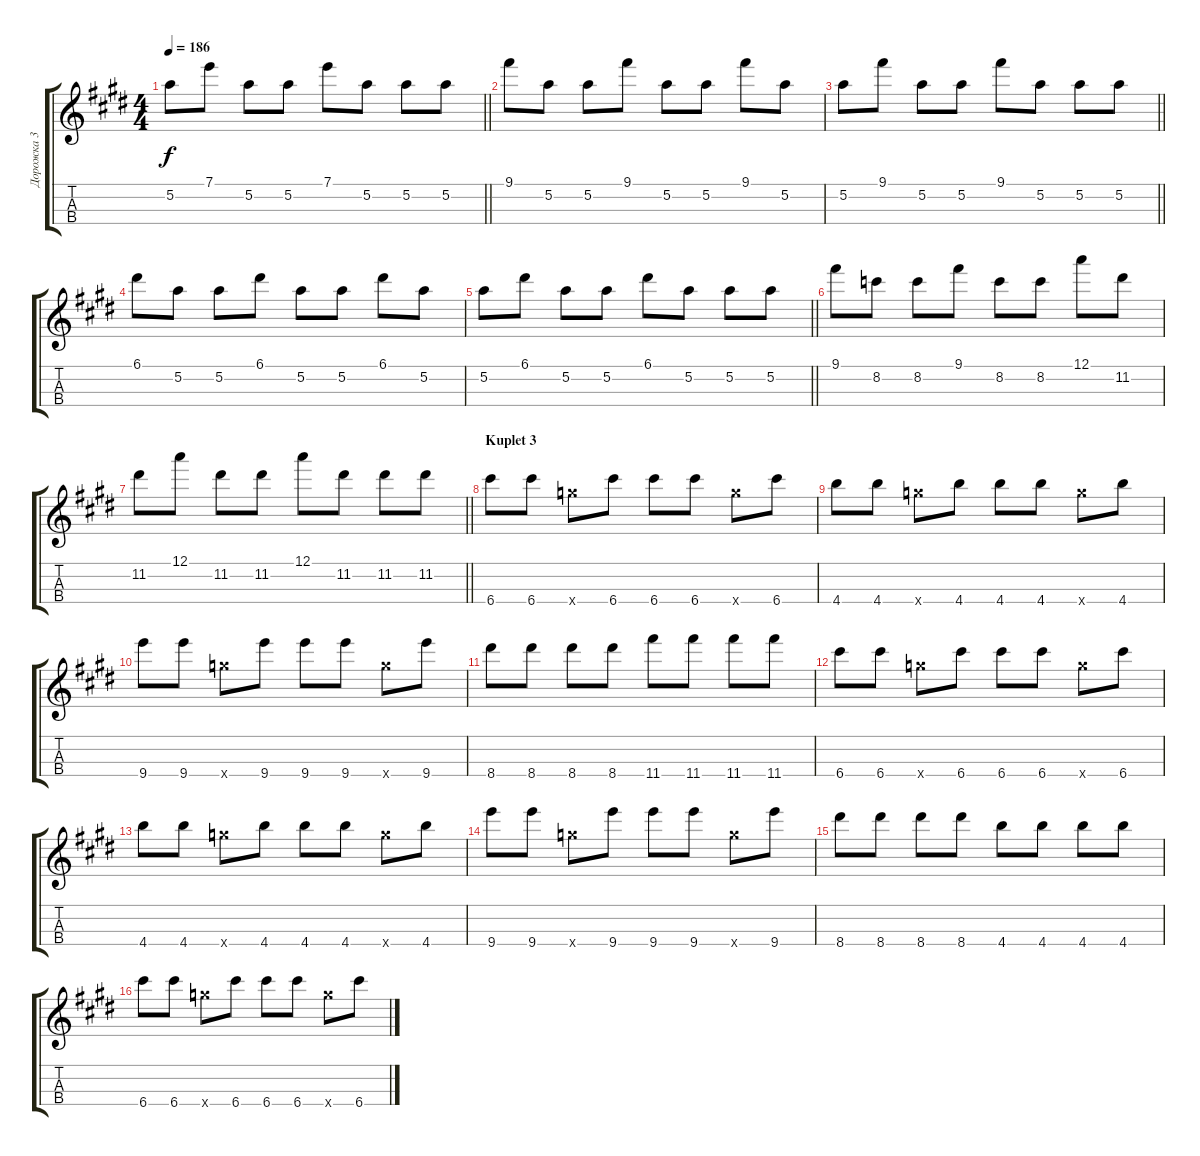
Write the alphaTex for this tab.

\track ("Дорожка 3" "Дорожка 3") {instrument acousticguitarnylon}
\staff {score tabs}
\tuning (A4 E4 C4 G4) {hide}
\ts (4 4)
\tempo 186
\clef g2
\barLineRight lightlight
\ks c#minor
5.2.8{dy f} 7.1.8 5.2.8 5.2.8 7.1.8 5.2.8 5.2.8 5.2.8 |
9.1.8 5.2.8 5.2.8 9.1.8 5.2.8 5.2.8 9.1.8 5.2.8 |
\barLineRight lightlight
5.2.8 9.1.8 5.2.8 5.2.8 9.1.8 5.2.8 5.2.8 5.2.8 |
6.1.8 5.2.8 5.2.8 6.1.8 5.2.8 5.2.8 6.1.8 5.2.8 |
\barLineRight lightlight
5.2.8 6.1.8 5.2.8 5.2.8 6.1.8 5.2.8 5.2.8 5.2.8 |
9.1.8 8.2.8 8.2.8 9.1.8 8.2.8 8.2.8 12.1.8 11.2.8 |
\barLineRight lightlight
11.2.8 12.1.8 11.2.8 11.2.8 12.1.8 11.2.8 11.2.8 11.2.8 |
\section ("" "Kuplet 3")
6.4.8 6.4.8 0.4{x}.8 6.4.8 6.4.8 6.4.8 0.4{x}.8 6.4.8 |
4.4.8 4.4.8 0.4{x}.8 4.4.8 4.4.8 4.4.8 0.4{x}.8 4.4.8 |
9.4.8 9.4.8 0.4{x}.8 9.4.8 9.4.8 9.4.8 0.4{x}.8 9.4.8 |
8.4.8 8.4.8 8.4.8 8.4.8 11.4.8 11.4.8 11.4.8 11.4.8 |
6.4.8 6.4.8 0.4{x}.8 6.4.8 6.4.8 6.4.8 0.4{x}.8 6.4.8 |
4.4.8 4.4.8 0.4{x}.8 4.4.8 4.4.8 4.4.8 0.4{x}.8 4.4.8 |
9.4.8 9.4.8 0.4{x}.8 9.4.8 9.4.8 9.4.8 0.4{x}.8 9.4.8 |
8.4.8 8.4.8 8.4.8 8.4.8 4.4.8 4.4.8 4.4.8 4.4.8 |
6.4.8 6.4.8 0.4{x}.8 6.4.8 6.4.8 6.4.8 0.4{x}.8 6.4.8
